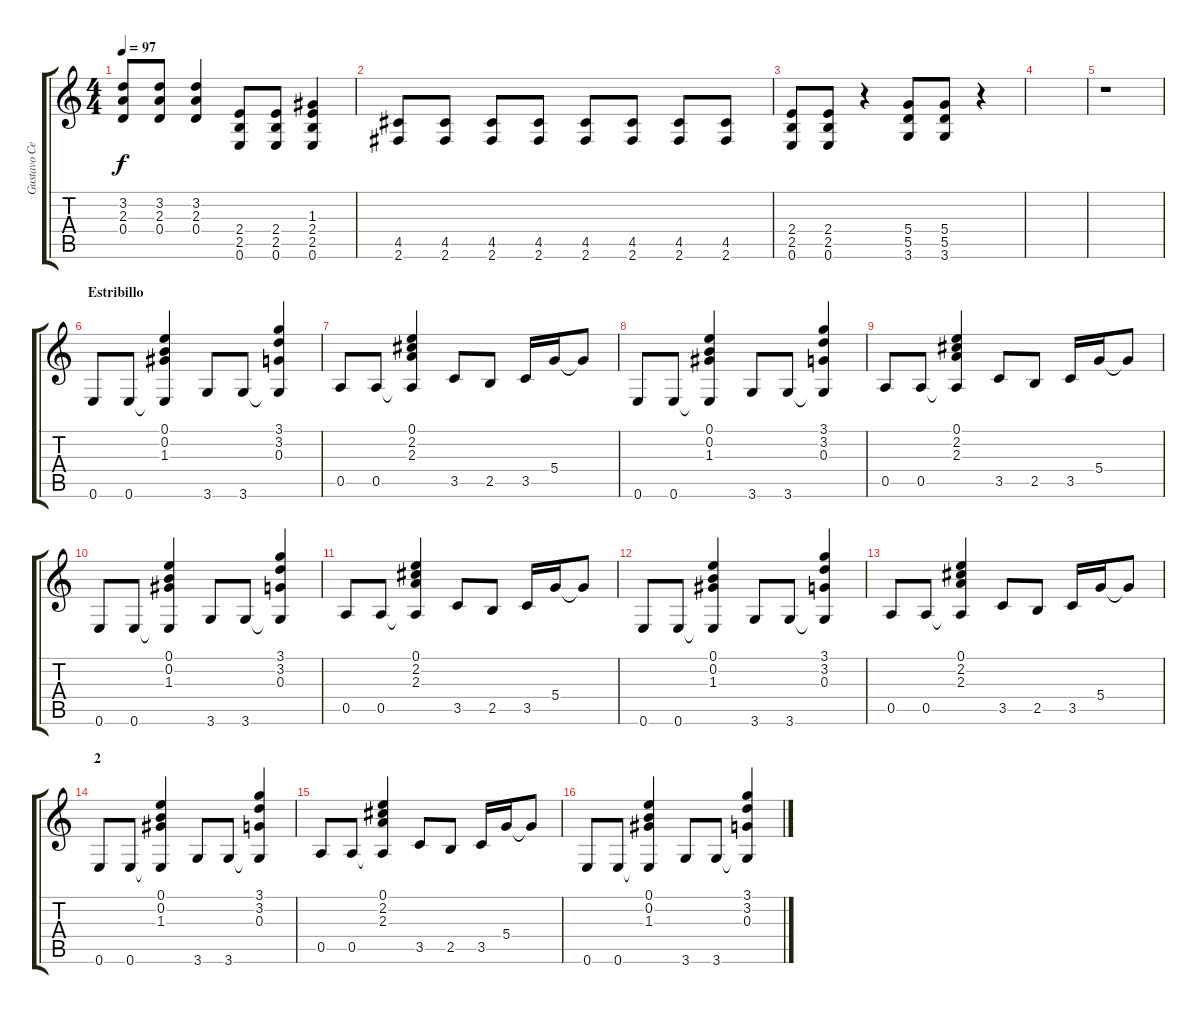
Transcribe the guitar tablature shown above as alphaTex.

\track ("Gustavo Cerati" "Gustavo Ce") {instrument distortionguitar}
\staff {score tabs}
\tuning (E4 B3 G3 D3 A2 E2) {hide}
\ts (4 4)
\tempo 97
\clef g2
\ks c
(3.2 2.3 0.4).8{dy f instrument distortionguitar} (3.2 2.3 0.4).8 (3.2 2.3 0.4).4 (2.4 2.5 0.6).8 (2.4 2.5 0.6).8 (1.3 2.4 2.5 0.6).4 |
(4.5 2.6).8{instrument electricguitarmuted} (4.5 2.6).8 (4.5 2.6).8 (4.5 2.6).8 (4.5 2.6).8 (4.5 2.6).8 (4.5 2.6).8 (4.5 2.6).8 |
(2.4 2.5 0.6).8{instrument distortionguitar} (2.4 2.5 0.6).8 r.4 (5.4 5.5 3.6).8 (5.4 5.5 3.6).8 r.4 |
|
r.1 |
\section ("" "Estribillo")
0.6.8 0.6.8 (0.1 0.2 1.3 0.6{t}).4 3.6.8 3.6.8 (3.1 3.2 0.3 3.6{t}).4 |
0.5.8 0.5.8 (0.1 2.2 2.3 0.5{t}).4 3.5.8 2.5.8 3.5.16 5.4.16 5.4{t}.8 |
0.6.8 0.6.8 (0.1 0.2 1.3 0.6{t}).4 3.6.8 3.6.8 (3.1 3.2 0.3 3.6{t}).4 |
0.5.8 0.5.8 (0.1 2.2 2.3 0.5{t}).4 3.5.8 2.5.8 3.5.16 5.4.16 5.4{t}.8 |
0.6.8 0.6.8 (0.1 0.2 1.3 0.6{t}).4 3.6.8 3.6.8 (3.1 3.2 0.3 3.6{t}).4 |
0.5.8 0.5.8 (0.1 2.2 2.3 0.5{t}).4 3.5.8 2.5.8 3.5.16 5.4.16 5.4{t}.8 |
0.6.8 0.6.8 (0.1 0.2 1.3 0.6{t}).4 3.6.8 3.6.8 (3.1 3.2 0.3 3.6{t}).4 |
0.5.8 0.5.8 (0.1 2.2 2.3 0.5{t}).4 3.5.8 2.5.8 3.5.16 5.4.16 5.4{t}.8 |
\section ("" "2")
0.6.8 0.6.8 (0.1 0.2 1.3 0.6{t}).4 3.6.8 3.6.8 (3.1 3.2 0.3 3.6{t}).4 |
0.5.8 0.5.8 (0.1 2.2 2.3 0.5{t}).4 3.5.8 2.5.8 3.5.16 5.4.16 5.4{t}.8 |
0.6.8 0.6.8 (0.1 0.2 1.3 0.6{t}).4 3.6.8 3.6.8 (3.1 3.2 0.3 3.6{t}).4
